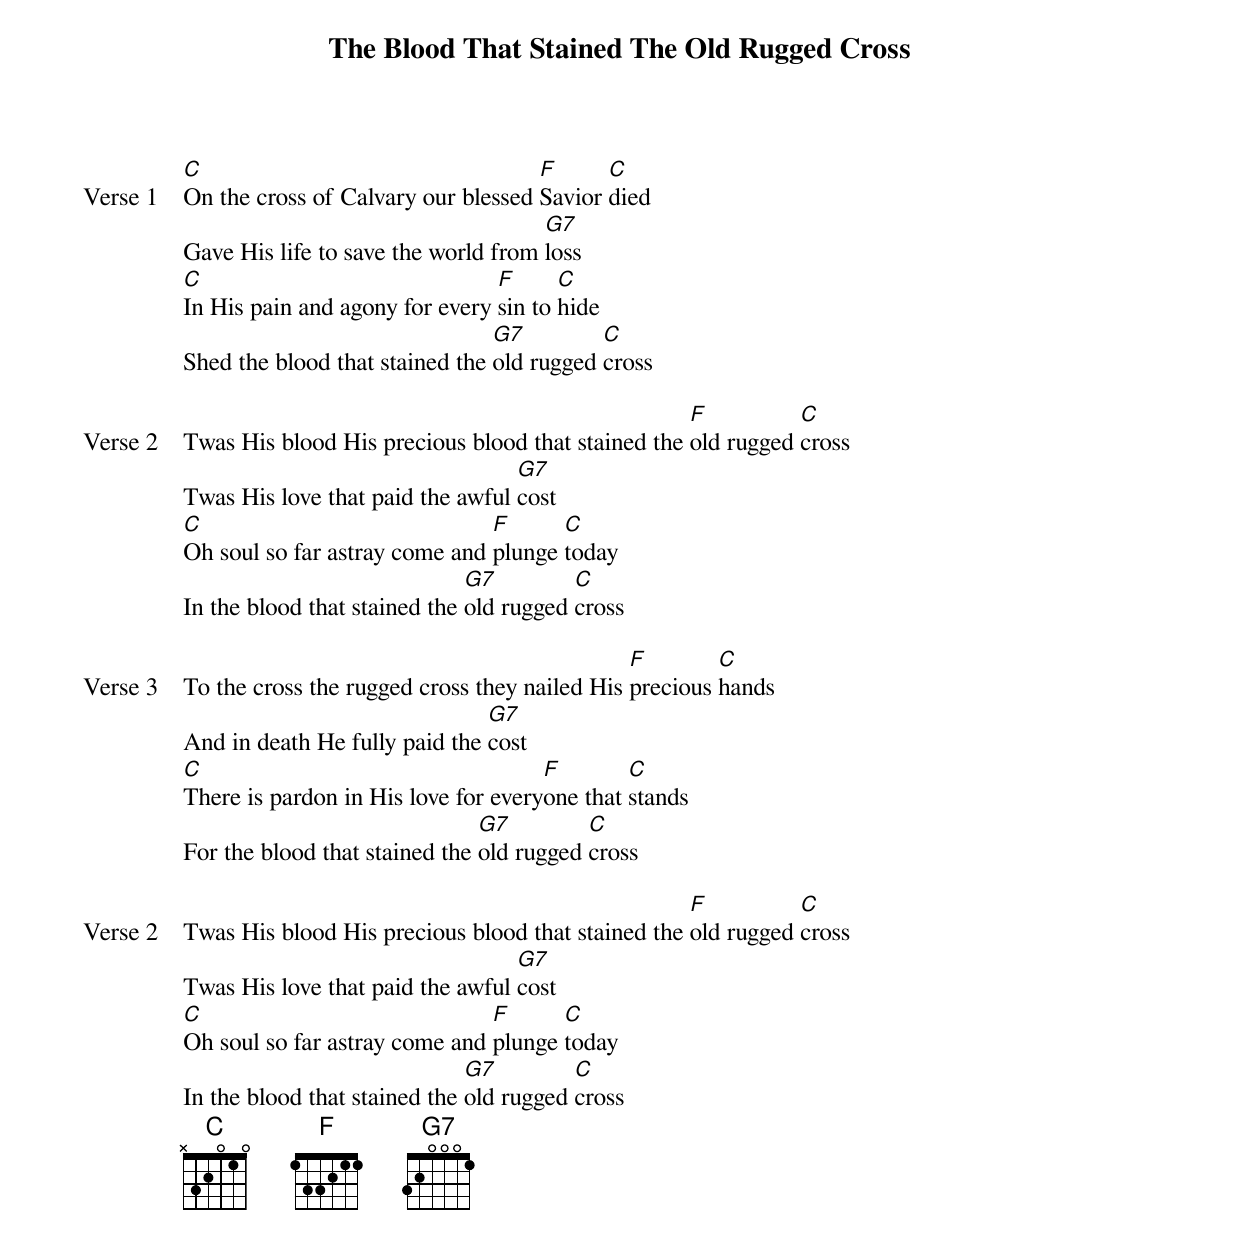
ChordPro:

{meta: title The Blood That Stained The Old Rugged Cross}
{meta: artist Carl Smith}
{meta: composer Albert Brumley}
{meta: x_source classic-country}
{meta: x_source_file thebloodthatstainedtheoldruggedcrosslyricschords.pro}
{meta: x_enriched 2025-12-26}

{start_of_verse: Verse 1}
[C]On the cross of Calvary our blessed [F]Savior [C]died
Gave His life to save the world from [G7]loss
[C]In His pain and agony for every [F]sin to [C]hide
Shed the blood that stained the [G7]old rugged [C]cross
{end_of_verse}

{start_of_verse: Verse 2}
Twas His blood His precious blood that stained the [F]old rugged [C]cross
Twas His love that paid the awful [G7]cost
[C]Oh soul so far astray come and [F]plunge [C]today
In the blood that stained the [G7]old rugged [C]cross
{end_of_verse}

{start_of_verse: Verse 3}
To the cross the rugged cross they nailed His [F]precious [C]hands
And in death He fully paid the [G7]cost
[C]There is pardon in His love for every[F]one that [C]stands
For the blood that stained the [G7]old rugged [C]cross
{end_of_verse}

{start_of_verse: Verse 2}
Twas His blood His precious blood that stained the [F]old rugged [C]cross
Twas His love that paid the awful [G7]cost
[C]Oh soul so far astray come and [F]plunge [C]today
In the blood that stained the [G7]old rugged [C]cross
{end_of_verse}
